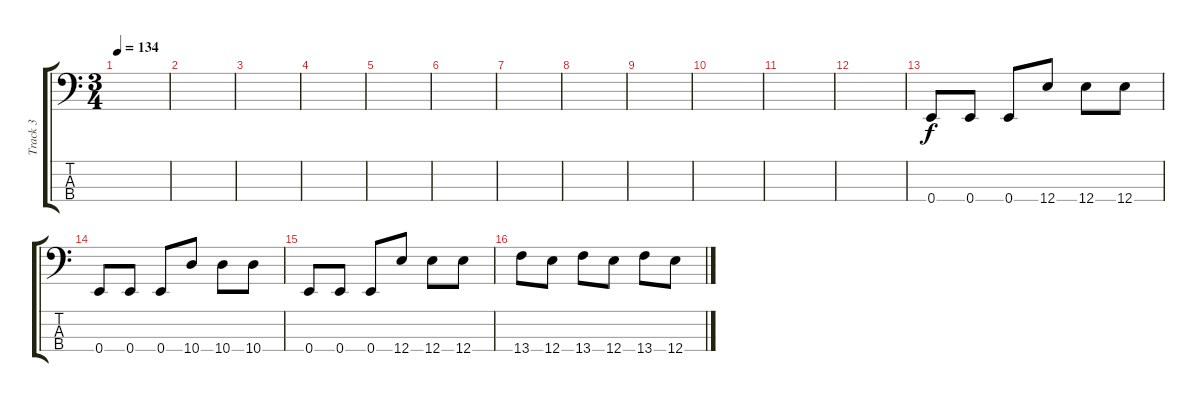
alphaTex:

\track ("Track 3" "Track 3") {instrument electricbassfinger}
\staff {score tabs}
\tuning (G2 D2 A1 E1) {hide}
\ts (3 4)
\tempo 134
\clef f4
\ks c
|
|
|
|
|
|
|
|
|
|
|
|
0.4.8 0.4.8 0.4.8 12.4.8 12.4.8 12.4.8 |
0.4.8 0.4.8 0.4.8 10.4.8 10.4.8 10.4.8 |
0.4.8 0.4.8 0.4.8 12.4.8 12.4.8 12.4.8 |
13.4.8 12.4.8 13.4.8 12.4.8 13.4.8 12.4.8
